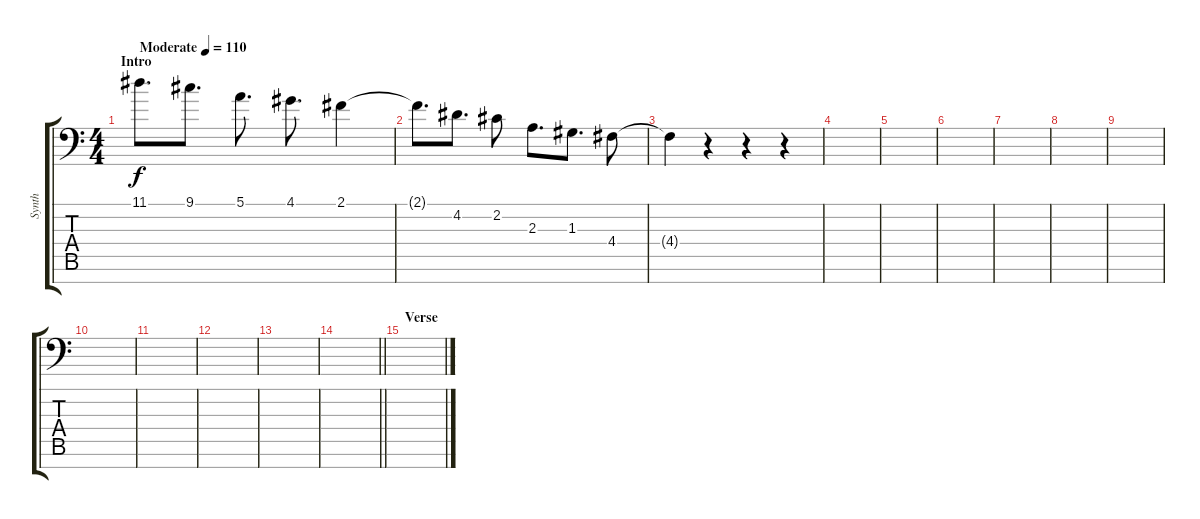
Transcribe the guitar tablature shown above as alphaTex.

\track ("Synth" "Synth") {instrument fx5brightness}
\staff {score tabs}
\tuning (E4 B3 G3 D3 A2 E2 C-1) {hide}
\ts (4 4)
\section ("" "Intro")
\tempo (110 "Moderate")
\clef f4
\ks c
11.1.8{d dy f instrument fx5brightness} 9.1.8{d} 5.1.8{d} 4.1.8{d} 2.1.4 |
2.1{t}.8{d} 4.2.8{d} 2.2.8 2.3.8{d} 1.3.8{d} 4.4.8 |
4.4{t}.4 r.4 r.4 r.4 |
|
|
|
|
|
|
|
|
|
|
\barLineRight lightlight
|
\section ("" "Verse")
